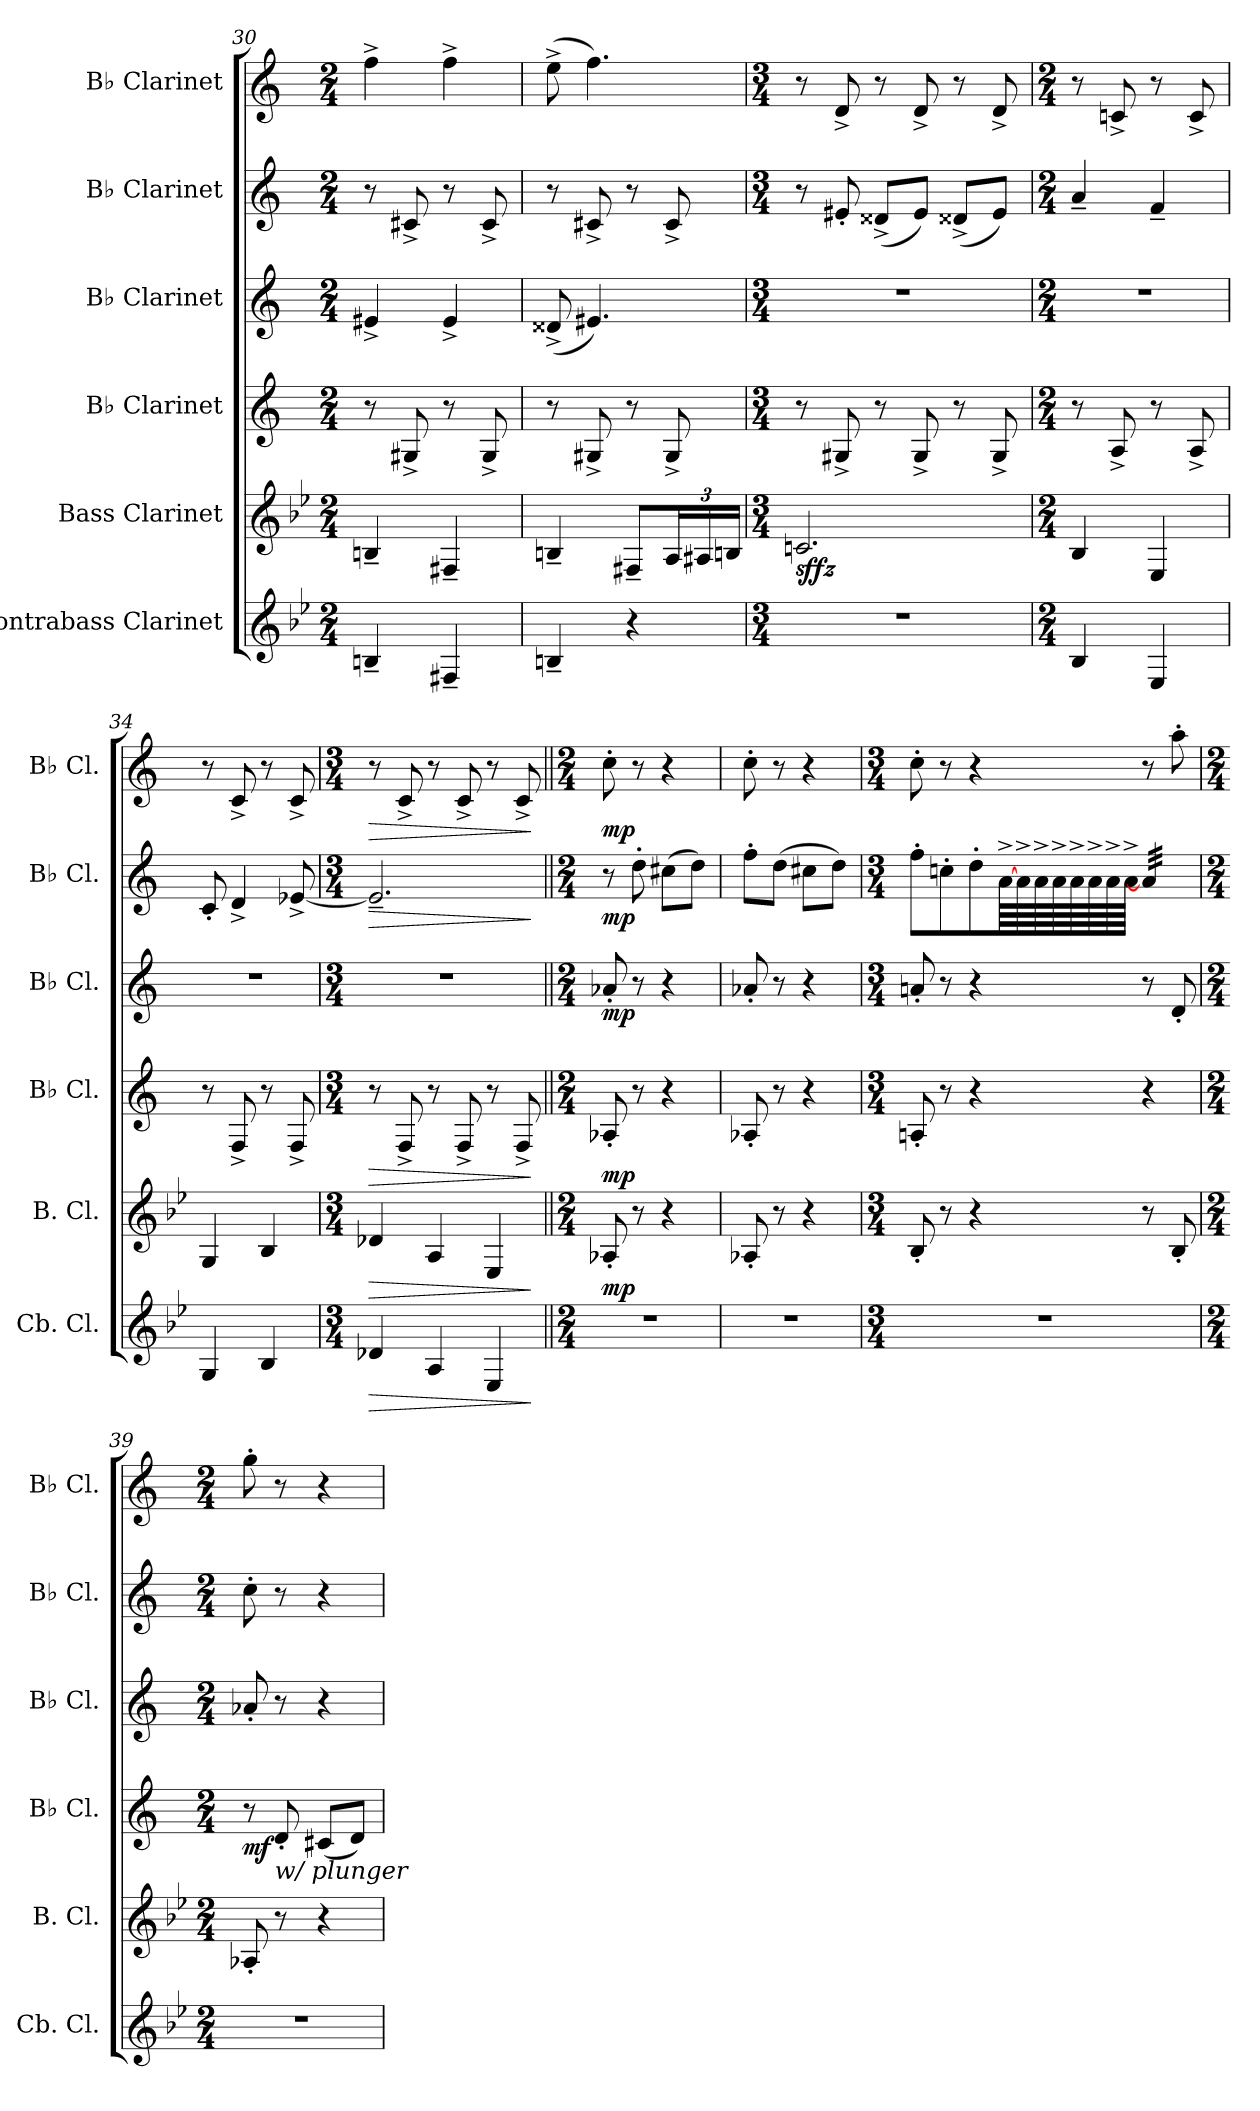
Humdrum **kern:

**kern	**dynam	**kern	**dynam	**kern	**dynam	**kern	**dynam	**kern	**dynam	**kern	**dynam
*part6	*part6	*part5	*part5	*part4	*part4	*part3	*part3	*part2	*part2	*part1	*part1
*staff6	*staff6	*staff5	*staff5	*staff4	*staff4	*staff3	*staff3	*staff2	*staff2	*staff1	*staff1
*I"Contrabass Clarinet	*	*I"Bass Clarinet	*	*I"B♭ Clarinet	*	*I"B♭ Clarinet	*	*I"B♭ Clarinet	*	*I"B♭ Clarinet	*
*I'Cb. Cl.	*	*I'B. Cl.	*	*I'B♭ Cl.	*	*I'B♭ Cl.	*	*I'B♭ Cl.	*	*I'B♭ Cl.	*
*clefG2	*	*clefG2	*	*clefG2	*	*clefG2	*	*clefG2	*	*clefG2	*
*ITrd15c26	*	*ITrd8c14	*	*ITrd1c2	*	*ITrd1c2	*	*ITrd1c2	*	*ITrd1c2	*
*k[b-e-]	*	*k[b-e-]	*	*k[b-e-]	*	*k[b-e-]	*	*k[b-e-]	*	*k[b-e-]	*
*M2/4	*	*M2/4	*	*M2/4	*	*M2/4	*	*M2/4	*	*M2/4	*
=30	=30	=30	=30	=30	=30	=30	=30	=30	=30	=30	=30
4BBBn~/	.	4BBn~/	.	8r	.	4d#X^/	.	8r	.	4ee-^\	.
.	.	.	.	8F#X^/	.	.	.	8Bn^/	.	.	.
4FFF#X~/	.	4FF#X~/	.	8r	.	4d#^/	.	8r	.	4ee-^\	.
.	.	.	.	8F#^/	.	.	.	8B^/	.	.	.
!!LO:LB:g=z
=31	=31	=31	=31	=31	=31	=31	=31	=31	=31	=31	=31
4BBBn~/	.	4BBn~/	.	8r	.	(<8c##X^/	.	8r	.	(>8dd^\	.
.	.	.	.	8F#X^/	.	4.d#X/)	.	8Bn^/	.	4.ee-\)	.
4r	.	8FF#X~/L	.	8r	.	.	.	8r	.	.	.
*	*	*Xbrackettup	*	*	*	*	*	*	*	*	*
.	.	24AA/L	.	8F#^/	.	.	.	8B^/	.	.	.
.	.	24AA#X/	.	.	.	.	.	.	.	.	.
.	.	24BBn/JJ	.	.	.	.	.	.	.	.	.
=32	=32	=32	=32	=32	=32	=32	=32	=32	=32	=32	=32
*M3/4	*	*M3/4	*	*M3/4	*	*M3/4	*	*M3/4	*	*M3/4	*
!	!	!	!LO:DY:b	!	!	!	!	!	!	!	!
2.r	.	2.Cn/	sffz	8r	.	2.r	.	8r	.	8r	.
.	.	.	.	8F#X^/	.	.	.	8d#X'/	.	8c^/	.
.	.	.	.	8r	.	.	.	(<8c##X^/L	.	8r	.
.	.	.	.	8F#^/	.	.	.	8d#/J)	.	8c^/	.
.	.	.	.	8r	.	.	.	(<8c##X^/L	.	8r	.
.	.	.	.	8F#^/	.	.	.	8d#/J)	.	8c^/	.
=33	=33	=33	=33	=33	=33	=33	=33	=33	=33	=33	=33
*M2/4	*	*M2/4	*	*M2/4	*	*M2/4	*	*M2/4	*	*M2/4	*
4BBB-/	.	4BB-/	.	8r	.	2r	.	4g~/	.	8r	.
.	.	.	.	8G^/	.	.	.	.	.	8B-X^/	.
4EEE-/	.	4EE-/	.	8r	.	.	.	4e-~/	.	8r	.
.	.	.	.	8G^/	.	.	.	.	.	8B-^/	.
=34	=34	=34	=34	=34	=34	=34	=34	=34	=34	=34	=34
4GGG/	.	4GG/	.	8r	.	2r	.	8B-'/	.	8r	.
.	.	.	.	8E-^/	.	.	.	4c^/	.	8B-^/	.
4BBB-/	.	4BB-/	.	8r	.	.	.	.	.	8r	.
.	.	.	.	8E-^/	.	.	.	[8d-X^/	.	8B-^/	.
!!LO:PB:g=z
=35	=35	=35	=35	=35	=35	=35	=35	=35	=35	=35	=35
*M3/4	*	*M3/4	*	*M3/4	*	*M3/4	*	*M3/4	*	*M3/4	*
!	!LO:HP:b	!	!LO:HP:b	!	!LO:HP:b	!	!	!	!LO:HP:b	!	!LO:HP:b
4DD-X/	>	4D-X/	>	8r	>	2.r	.	2.d-~/]	>	8r	>
.	.	.	.	8E-^/	.	.	.	.	.	8B-^/	.
4AAA/	.	4AA/	.	8r	.	.	.	.	.	8r	.
.	.	.	.	8E-^/	.	.	.	.	.	8B-^/	.
4EEE-/	.	4EE-/	.	8r	.	.	.	.	.	8r	.
.	.	.	.	8E-^/	.	.	.	.	.	8B-^/	.
.	]	.	]	.	]	.	.	.	]	.	]
=36||	=36||	=36||	=36||	=36||	=36||	=36||	=36||	=36||	=36||	=36||	=36||
*M2/4	*	*M2/4	*	*M2/4	*	*M2/4	*	*M2/4	*	*M2/4	*
!	!	!	!LO:DY:b	!	!LO:DY:b	!	!LO:DY:b	!	!LO:DY:b	!	!LO:DY:b
2r	.	8AA-X'/	mp	8G-X'/	mp	8g-X'/	mp	8r	mp	8b-'\	mp
.	.	8r	.	8r	.	8r	.	8cc'\	.	8r	.
.	.	4r	.	4r	.	4r	.	(>8bn\L	.	4r	.
.	.	.	.	.	.	.	.	8cc\J)	.	.	.
=37	=37	=37	=37	=37	=37	=37	=37	=37	=37	=37	=37
2r	.	8AA-X'/	.	8G-X'/	.	8g-X'/	.	8ee-'\L	.	8b-'\	.
.	.	8r	.	8r	.	8r	.	(>8cc\J	.	8r	.
.	.	4r	.	4r	.	4r	.	8bn\L	.	4r	.
.	.	.	.	.	.	.	.	8cc\J)	.	.	.
=38	=38	=38	=38	=38	=38	=38	=38	=38	=38	=38	=38
*M3/4	*	*M3/4	*	*M3/4	*	*M3/4	*	*M3/4	*	*M3/4	*
2.r	.	8BB-'/	.	8Gn'/	.	8gn'/	.	8ee-'\L	.	8b-'\	.
.	.	8r	.	8r	.	8r	.	8b-X'\J	.	8r	.
.	.	4r	.	4r	.	4r	.	8cc'\L	.	4r	.
*	*	*	*	*	*	*	*	*tremolo	*	*	*
.	.	.	.	.	.	.	.	[64g^\	.	.	.
.	.	.	.	.	.	.	.	64g^\	.	.	.
.	.	.	.	.	.	.	.	64g^\	.	.	.
.	.	.	.	.	.	.	.	64g^\	.	.	.
.	.	.	.	.	.	.	.	64g^\	.	.	.
.	.	.	.	.	.	.	.	64g^\	.	.	.
.	.	.	.	.	.	.	.	64g^\	.	.	.
.	.	.	.	.	.	.	.	64g^\JJJJ	.	.	.
.	.	8r	.	4r	.	8r	.	32g/]LLL	.	8r	.
.	.	.	.	.	.	.	.	32g/	.	.	.
.	.	.	.	.	.	.	.	32g/	.	.	.
.	.	.	.	.	.	.	.	32g/	.	.	.
.	.	8BB-'/	.	.	.	8c'/	.	32g/	.	8gg'\	.
.	.	.	.	.	.	.	.	32g/	.	.	.
.	.	.	.	.	.	.	.	32g/	.	.	.
.	.	.	.	.	.	.	.	32g/JJJ	.	.	.
*	*	*	*	*	*	*	*	*Xtremolo	*	*	*
=39	=39	=39	=39	=39	=39	=39	=39	=39	=39	=39	=39
*M2/4	*	*M2/4	*	*M2/4	*	*M2/4	*	*M2/4	*	*M2/4	*
!	!	!	!	!	!LO:DY:b	!	!	!	!	!	!
2r	.	8AA-X'/	.	8r	mf	8g-X'/	.	8b-'\	.	8ff'\	.
!	!	!	!	!LO:TX:b:i:t=w/ plunger	!	!	!	!	!	!	!
.	.	8r	.	8c'/	.	8r	.	8r	.	8r	.
.	.	4r	.	(<8Bn/L	.	4r	.	4r	.	4r	.
.	.	.	.	8c/J)	.	.	.	.	.	.	.
=	=	=	=	=	=	=	=	=	=	=	=
*-	*-	*-	*-	*-	*-	*-	*-	*-	*-	*-	*-
